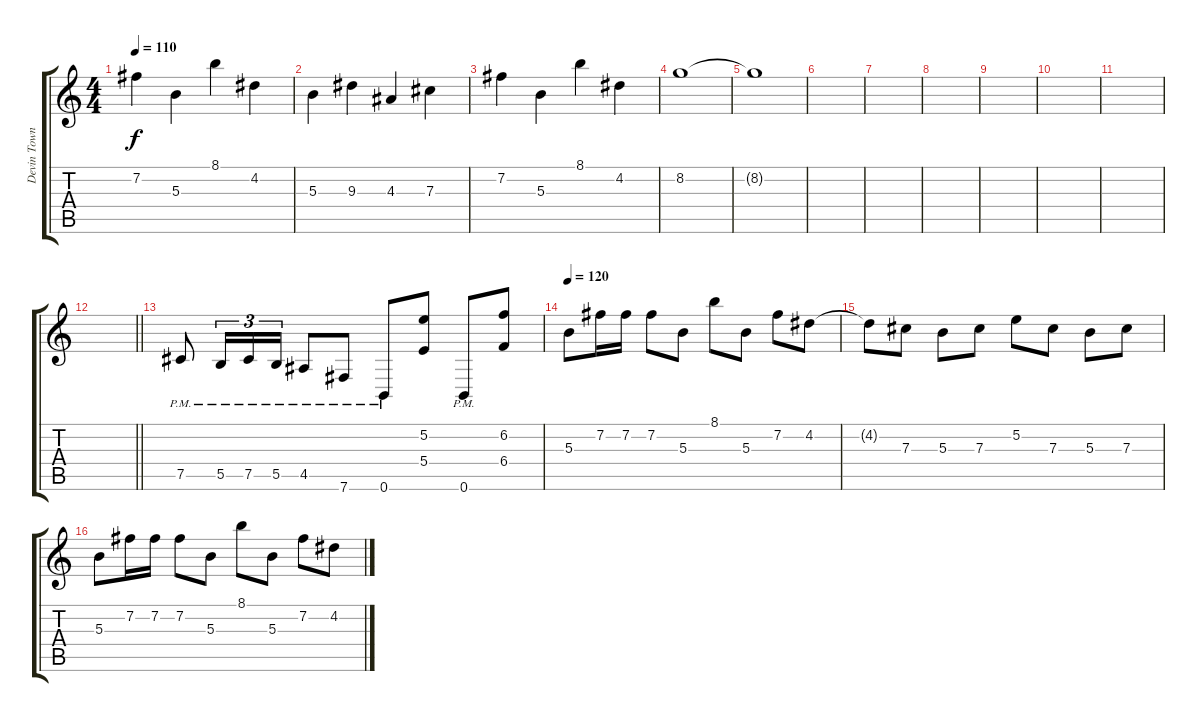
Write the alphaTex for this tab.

\track ("Devin Townsend" "Devin Town") {instrument distortionguitar}
\staff {score tabs}
\tuning (Eb4 B3 Gb3 B2 Gb2 B1) {hide}
\ts (4 4)
\tempo 110
\clef g2
\ks c
7.2.4{dy f} 5.3.4 8.1.4 4.2.4 |
5.3.4 9.3.4 4.3.4 7.3.4 |
7.2.4 5.3.4 8.1.4 4.2.4 |
8.2.1 |
8.2{t}.1 |
|
|
|
|
|
|
\barLineRight lightlight
|
7.5{pm}.8 5.5{pm}.16{tu (3 2)} 7.5{pm}.16{tu (3 2)} 5.5{pm}.16{tu (3 2)} 4.5{pm}.8 7.6{pm}.8 0.6{pm}.8 (5.2 5.4).8 0.6{pm}.8 (6.2 6.4).8 |
\tempo 120
5.3.8 7.2.16 7.2.16 7.2.8 5.3.8 8.1.8 5.3.8 7.2.8 4.2.8 |
4.2{t}.8 7.3.8 5.3.8 7.3.8 5.2.8 7.3.8 5.3.8 7.3.8 |
5.3.8 7.2.16 7.2.16 7.2.8 5.3.8 8.1.8 5.3.8 7.2.8 4.2.8
